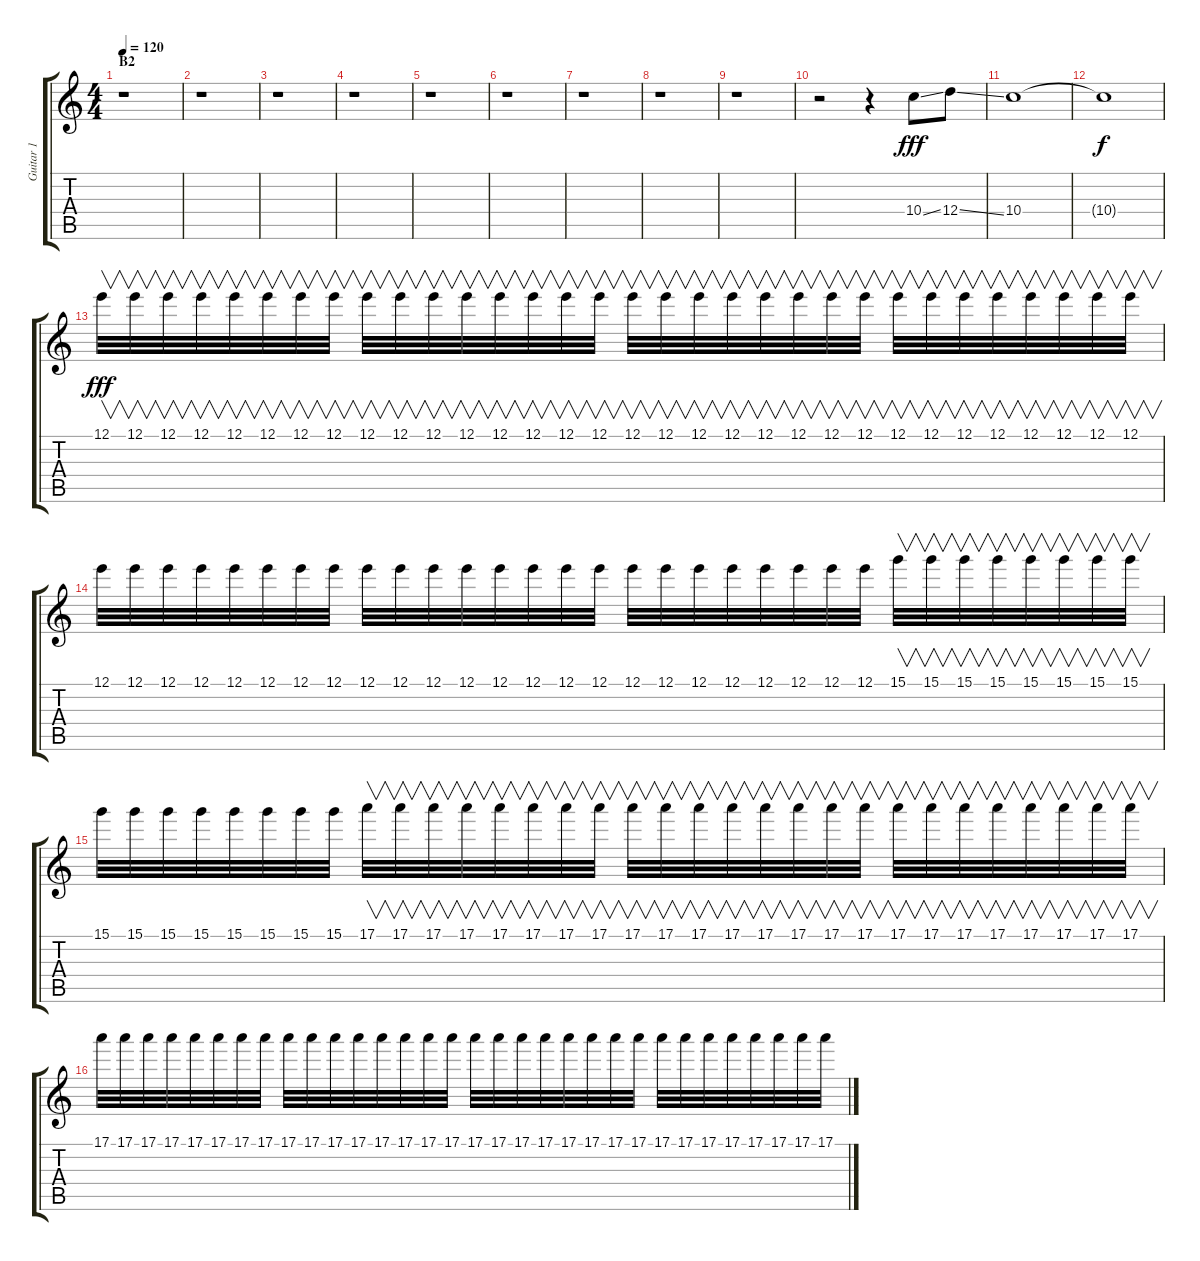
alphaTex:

\track ("Guitar 1" "Guitar 1") {instrument distortionguitar}
\staff {score tabs}
\tuning (E4 B3 G3 D3 A2 E2) {hide}
\ts (4 4)
\section ("" "B2")
\tempo 120
\clef g2
\ks c
r.1{dy f} |
r.1 |
r.1 |
r.1 |
r.1 |
r.1 |
r.1 |
r.1 |
r.1 |
r.2 r.4 10.4{ss}.8{dy fff} 12.4{ss}.8 |
10.4.1 |
10.4{t}.1{dy f} |
12.1.32{v dy fff} 12.1.32{v} 12.1.32{v} 12.1.32{v} 12.1.32{v} 12.1.32{v} 12.1.32{v} 12.1.32{v} 12.1.32{v} 12.1.32{v} 12.1.32{v} 12.1.32{v} 12.1.32{v} 12.1.32{v} 12.1.32{v} 12.1.32{v} 12.1.32{v} 12.1.32{v} 12.1.32{v} 12.1.32{v} 12.1.32{v} 12.1.32{v} 12.1.32{v} 12.1.32{v} 12.1.32{v} 12.1.32{v} 12.1.32{v} 12.1.32{v} 12.1.32{v} 12.1.32{v} 12.1.32{v} 12.1.32{v} |
12.1.32 12.1.32 12.1.32 12.1.32 12.1.32 12.1.32 12.1.32 12.1.32 12.1.32 12.1.32 12.1.32 12.1.32 12.1.32 12.1.32 12.1.32 12.1.32 12.1.32 12.1.32 12.1.32 12.1.32 12.1.32 12.1.32 12.1.32 12.1.32 15.1.32{v} 15.1.32{v} 15.1.32{v} 15.1.32{v} 15.1.32{v} 15.1.32{v} 15.1.32{v} 15.1.32{v} |
15.1.32 15.1.32 15.1.32 15.1.32 15.1.32 15.1.32 15.1.32 15.1.32 17.1.32{v} 17.1.32{v} 17.1.32{v} 17.1.32{v} 17.1.32{v} 17.1.32{v} 17.1.32{v} 17.1.32{v} 17.1.32{v} 17.1.32{v} 17.1.32{v} 17.1.32{v} 17.1.32{v} 17.1.32{v} 17.1.32{v} 17.1.32{v} 17.1.32{v} 17.1.32{v} 17.1.32{v} 17.1.32{v} 17.1.32{v} 17.1.32{v} 17.1.32{v} 17.1.32{v} |
17.1.32 17.1.32 17.1.32 17.1.32 17.1.32 17.1.32 17.1.32 17.1.32 17.1.32 17.1.32 17.1.32 17.1.32 17.1.32 17.1.32 17.1.32 17.1.32 17.1.32 17.1.32 17.1.32 17.1.32 17.1.32 17.1.32 17.1.32 17.1.32 17.1.32 17.1.32 17.1.32 17.1.32 17.1.32 17.1.32 17.1.32 17.1.32
